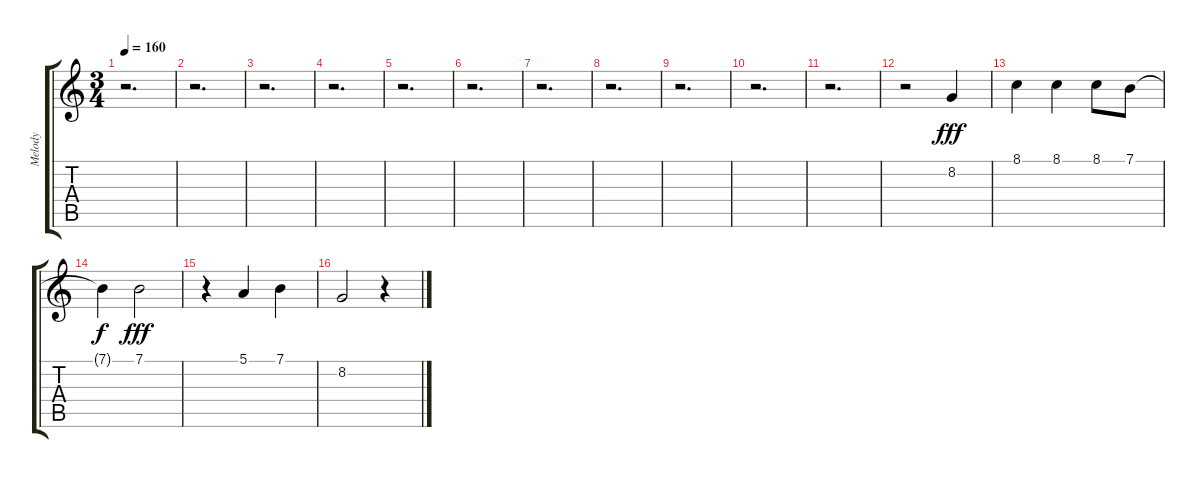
\track ("Melody" "Melody") {instrument altosax}
\staff {score tabs}
\tuning (E4 B3 G3 D3 A2 E2) {hide}
\ts (3 4)
\tempo 160
\clef g2
\ks c
r.2{d dy fff instrument altosax} |
r.2{d} |
r.2{d} |
r.2{d} |
r.2{d} |
r.2{d} |
r.2{d} |
r.2{d} |
r.2{d} |
r.2{d} |
r.2{d} |
r.2 8.2.4{volume 13} |
8.1.4 8.1.4 8.1.8 7.1.8 |
7.1{t}.4{dy f} 7.1.2{dy fff} |
r.4 5.1.4 7.1.4 |
8.2.2 r.4
